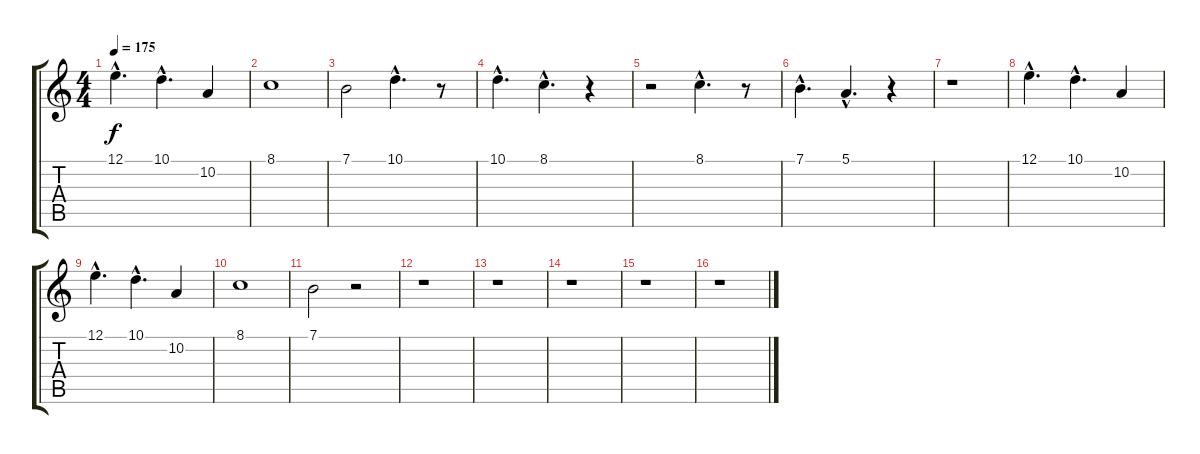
\track "" {instrument fx5brightness}
\staff {score tabs}
\tuning (E4 B3 G3 D3 A2 E2) {hide}
\ts (4 4)
\tempo 175
\clef g2
\ks c
12.1{hac}.4{d dy f} 10.1{hac}.4{d} 10.2.4 |
8.1.1 |
7.1.2 10.1{hac}.4{d} r.8 |
10.1{hac}.4{d} 8.1{hac}.4{d} r.4 |
r.2 8.1{hac}.4{d} r.8 |
7.1{hac}.4{d} 5.1{hac}.4{d} r.4 |
r.1 |
12.1{hac}.4{d} 10.1{hac}.4{d} 10.2.4 |
12.1{hac}.4{d} 10.1{hac}.4{d} 10.2.4 |
8.1.1 |
7.1.2 r.2 |
r.1 |
r.1 |
r.1 |
r.1 |
r.1
